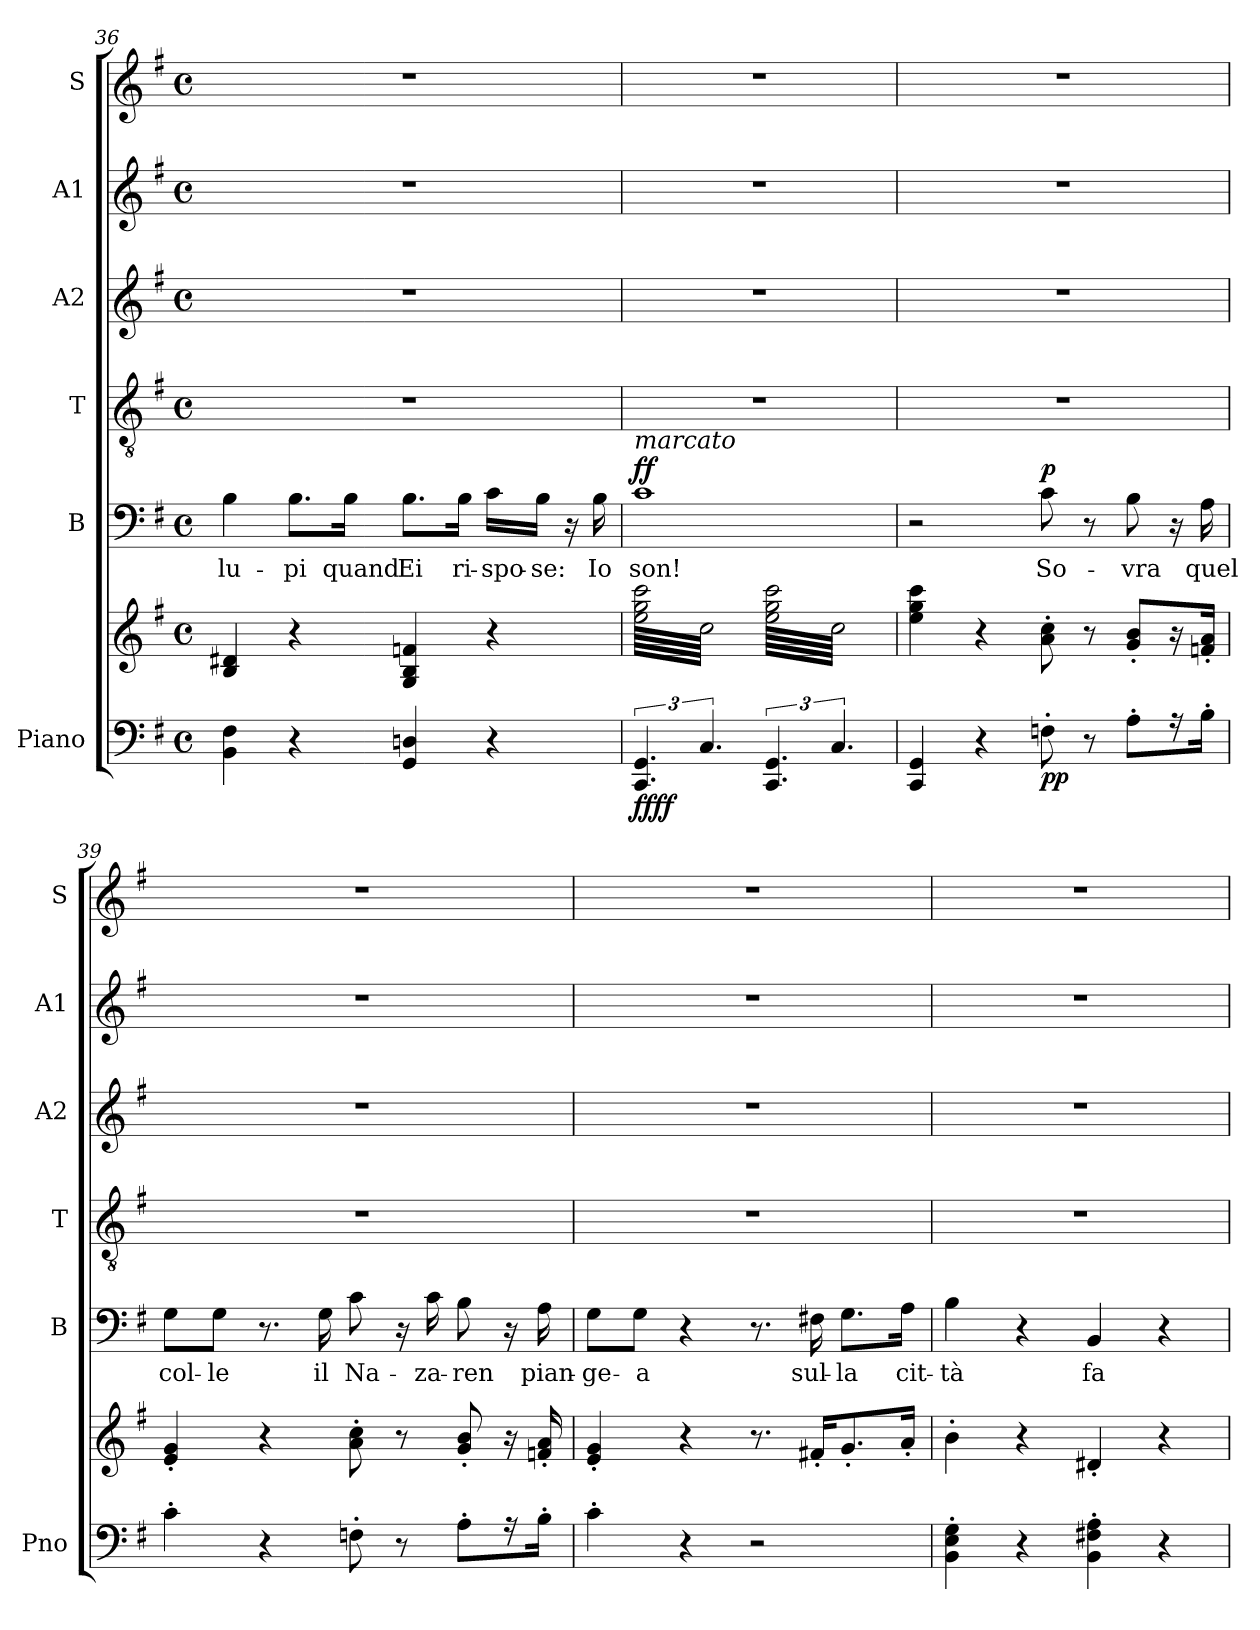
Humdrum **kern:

**kern	**kern	**dynam	**kern	**text	**dynam	**kern	**kern	**kern	**kern
*part6	*part6	*part6	*part5	*part5	*part5	*part4	*part3	*part2	*part1
*staff7	*staff6	*staff6/7	*staff5	*staff5	*staff5	*staff4	*staff3	*staff2	*staff1
*I"Piano	*	*	*I"B	*	*	*I"T	*I"A2	*I"A1	*I"S
*I'Pno	*	*	*I'B	*	*	*I'T	*I'A2	*I'A1	*I'S
*clefF4	*clefG2	*	*clefF4	*	*	*clefGv2	*clefG2	*clefG2	*clefG2
*k[f#]	*k[f#]	*	*k[f#]	*	*	*k[f#]	*k[f#]	*k[f#]	*k[f#]
*M4/4	*M4/4	*	*M4/4	*	*	*M4/4	*M4/4	*M4/4	*M4/4
*met(c)	*met(c)	*	*met(c)	*	*	*met(c)	*met(c)	*met(c)	*met(c)
=36	=36	=36	=36	=36	=36	=36	=36	=36	=36
4BB\ 4F#\	4B/ 4d#X/	.	4B\	lu-	.	1r	1r	1r	1r
4r	4r	.	8.B\L	-pi	.	.	.	.	.
.	.	.	16B\Jk	quand'	.	.	.	.	.
4GG/ 4Dn/	4G/ 4B/ 4fn/	.	8.B\L	Ei	.	.	.	.	.
.	.	.	16B\Jk	ri-	.	.	.	.	.
4r	4r	.	16c\LL	-spo-	.	.	.	.	.
.	.	.	16B\JJ	-se:	.	.	.	.	.
.	.	.	16r	.	.	.	.	.	.
.	.	.	16B\	Io	.	.	.	.	.
=37	=37	=37	=37	=37	=37	=37	=37	=37	=37
!	!	!	!LO:TX:a:i:t=marcato	!	!	!	!	!	!
!	!	!LO:DY:b=2	!	!	!	!	!	!	!
!	!	!LO:DY:n=1:b	!	!	!LO:DY:a	!	!	!	!
*	*tremolo	*	*	*	*	*	*	*	*
6.CC/ 6.GG/	64ee\ 64gg\ 64ccc\LLLL	ff ff	1c	son!	ff	1r	1r	1r	1r
.	64cc\	.	.	.	.	.	.	.	.
.	64ee\ 64gg\ 64ccc\	.	.	.	.	.	.	.	.
.	64cc\	.	.	.	.	.	.	.	.
.	64ee\ 64gg\ 64ccc\	.	.	.	.	.	.	.	.
.	64cc\	.	.	.	.	.	.	.	.
.	64ee\ 64gg\ 64ccc\	.	.	.	.	.	.	.	.
.	64cc\	.	.	.	.	.	.	.	.
.	64ee\ 64gg\ 64ccc\	.	.	.	.	.	.	.	.
.	64cc\	.	.	.	.	.	.	.	.
.	64ee\ 64gg\ 64ccc\	.	.	.	.	.	.	.	.
.	64cc\	.	.	.	.	.	.	.	.
.	64ee\ 64gg\ 64ccc\	.	.	.	.	.	.	.	.
.	64cc\	.	.	.	.	.	.	.	.
.	64ee\ 64gg\ 64ccc\	.	.	.	.	.	.	.	.
.	64cc\	.	.	.	.	.	.	.	.
6.C/	64ee\ 64gg\ 64ccc\	.	.	.	.	.	.	.	.
.	64cc\	.	.	.	.	.	.	.	.
.	64ee\ 64gg\ 64ccc\	.	.	.	.	.	.	.	.
.	64cc\	.	.	.	.	.	.	.	.
.	64ee\ 64gg\ 64ccc\	.	.	.	.	.	.	.	.
.	64cc\	.	.	.	.	.	.	.	.
.	64ee\ 64gg\ 64ccc\	.	.	.	.	.	.	.	.
.	64cc\	.	.	.	.	.	.	.	.
.	64ee\ 64gg\ 64ccc\	.	.	.	.	.	.	.	.
.	64cc\	.	.	.	.	.	.	.	.
.	64ee\ 64gg\ 64ccc\	.	.	.	.	.	.	.	.
.	64cc\	.	.	.	.	.	.	.	.
.	64ee\ 64gg\ 64ccc\	.	.	.	.	.	.	.	.
.	64cc\	.	.	.	.	.	.	.	.
.	64ee\ 64gg\ 64ccc\	.	.	.	.	.	.	.	.
.	64cc\JJJJ	.	.	.	.	.	.	.	.
6.CC/ 6.GG/	64ee\ 64gg\ 64ccc\LLLL	.	.	.	.	.	.	.	.
.	64cc\	.	.	.	.	.	.	.	.
.	64ee\ 64gg\ 64ccc\	.	.	.	.	.	.	.	.
.	64cc\	.	.	.	.	.	.	.	.
.	64ee\ 64gg\ 64ccc\	.	.	.	.	.	.	.	.
.	64cc\	.	.	.	.	.	.	.	.
.	64ee\ 64gg\ 64ccc\	.	.	.	.	.	.	.	.
.	64cc\	.	.	.	.	.	.	.	.
.	64ee\ 64gg\ 64ccc\	.	.	.	.	.	.	.	.
.	64cc\	.	.	.	.	.	.	.	.
.	64ee\ 64gg\ 64ccc\	.	.	.	.	.	.	.	.
.	64cc\	.	.	.	.	.	.	.	.
.	64ee\ 64gg\ 64ccc\	.	.	.	.	.	.	.	.
.	64cc\	.	.	.	.	.	.	.	.
.	64ee\ 64gg\ 64ccc\	.	.	.	.	.	.	.	.
.	64cc\	.	.	.	.	.	.	.	.
6.C/	64ee\ 64gg\ 64ccc\	.	.	.	.	.	.	.	.
.	64cc\	.	.	.	.	.	.	.	.
.	64ee\ 64gg\ 64ccc\	.	.	.	.	.	.	.	.
.	64cc\	.	.	.	.	.	.	.	.
.	64ee\ 64gg\ 64ccc\	.	.	.	.	.	.	.	.
.	64cc\	.	.	.	.	.	.	.	.
.	64ee\ 64gg\ 64ccc\	.	.	.	.	.	.	.	.
.	64cc\	.	.	.	.	.	.	.	.
.	64ee\ 64gg\ 64ccc\	.	.	.	.	.	.	.	.
.	64cc\	.	.	.	.	.	.	.	.
.	64ee\ 64gg\ 64ccc\	.	.	.	.	.	.	.	.
.	64cc\	.	.	.	.	.	.	.	.
.	64ee\ 64gg\ 64ccc\	.	.	.	.	.	.	.	.
.	64cc\	.	.	.	.	.	.	.	.
.	64ee\ 64gg\ 64ccc\	.	.	.	.	.	.	.	.
.	64cc\JJJJ	.	.	.	.	.	.	.	.
*	*Xtremolo	*	*	*	*	*	*	*	*
!!LO:LB:g=z
=38	=38	=38	=38	=38	=38	=38	=38	=38	=38
4CC/ 4GG/	4ee\ 4gg\ 4ccc\	.	2r	.	.	1r	1r	1r	1r
.	.	.	.	.	.	.	.	.	.
.	.	.	.	.	.	.	.	.	.
.	.	.	.	.	.	.	.	.	.
.	.	.	.	.	.	.	.	.	.
.	.	.	.	.	.	.	.	.	.
.	.	.	.	.	.	.	.	.	.
.	.	.	.	.	.	.	.	.	.
.	.	.	.	.	.	.	.	.	.
.	.	.	.	.	.	.	.	.	.
.	.	.	.	.	.	.	.	.	.
.	.	.	.	.	.	.	.	.	.
.	.	.	.	.	.	.	.	.	.
.	.	.	.	.	.	.	.	.	.
.	.	.	.	.	.	.	.	.	.
.	.	.	.	.	.	.	.	.	.
4r	4r	.	.	.	.	.	.	.	.
!	!	!LO:DY:b=2	!	!	!	!	!	!	!
!	!	!LO:DY:n=1:b	!	!	!LO:DY:a	!	!	!	!
8Fn'\	8a\' 8cc\'	p p	8c\	So-	p	.	.	.	.
8r	8r	.	8r	.	.	.	.	.	.
8A'\L	8g/' 8b/'L	.	8B\	-vra	.	.	.	.	.
16r	16r	.	16r	.	.	.	.	.	.
16B'\Jk	16fn/' 16a/'Jk	.	16A\	quel	.	.	.	.	.
=39	=39	=39	=39	=39	=39	=39	=39	=39	=39
4c'\	4e/' 4g/'	.	8G\L	col-	.	1r	1r	1r	1r
.	.	.	8G\J	-le	.	.	.	.	.
4r	4r	.	8.r	.	.	.	.	.	.
.	.	.	16G\	il	.	.	.	.	.
8Fn'\	8a\' 8cc\'	.	8c\	Na-	.	.	.	.	.
8r	8r	.	16r	.	.	.	.	.	.
.	.	.	16c\	-za-	.	.	.	.	.
8A'\L	8g/' 8b/'	.	8B\	-ren	.	.	.	.	.
16r	16r	.	16r	.	.	.	.	.	.
16B'\Jk	16fn/' 16a/'	.	16A\	pian-	.	.	.	.	.
=40	=40	=40	=40	=40	=40	=40	=40	=40	=40
4c'\	4e/' 4g/'	.	8G\L	-ge-	.	1r	1r	1r	1r
.	.	.	8G\J	-a	.	.	.	.	.
4r	4r	.	4r	.	.	.	.	.	.
2r	8.r	.	8.r	.	.	.	.	.	.
.	16f#X'/KL	.	16F#X\	sul-	.	.	.	.	.
.	8.g'/	.	8.G\L	-la	.	.	.	.	.
.	16a'/Jk	.	16A\Jk	cit-	.	.	.	.	.
=41	=41	=41	=41	=41	=41	=41	=41	=41	=41
4BB\' 4E\' 4G\'	4b'\	.	4B\	-tà	.	1r	1r	1r	1r
4r	4r	.	4r	.	.	.	.	.	.
4BB\' 4F#X\' 4A\'	4d#X'/	.	4BB/	fa-	.	.	.	.	.
4r	4r	.	4r	.	.	.	.	.	.
=	=	=	=	=	=	=	=	=	=
*-	*-	*-	*-	*-	*-	*-	*-	*-	*-
